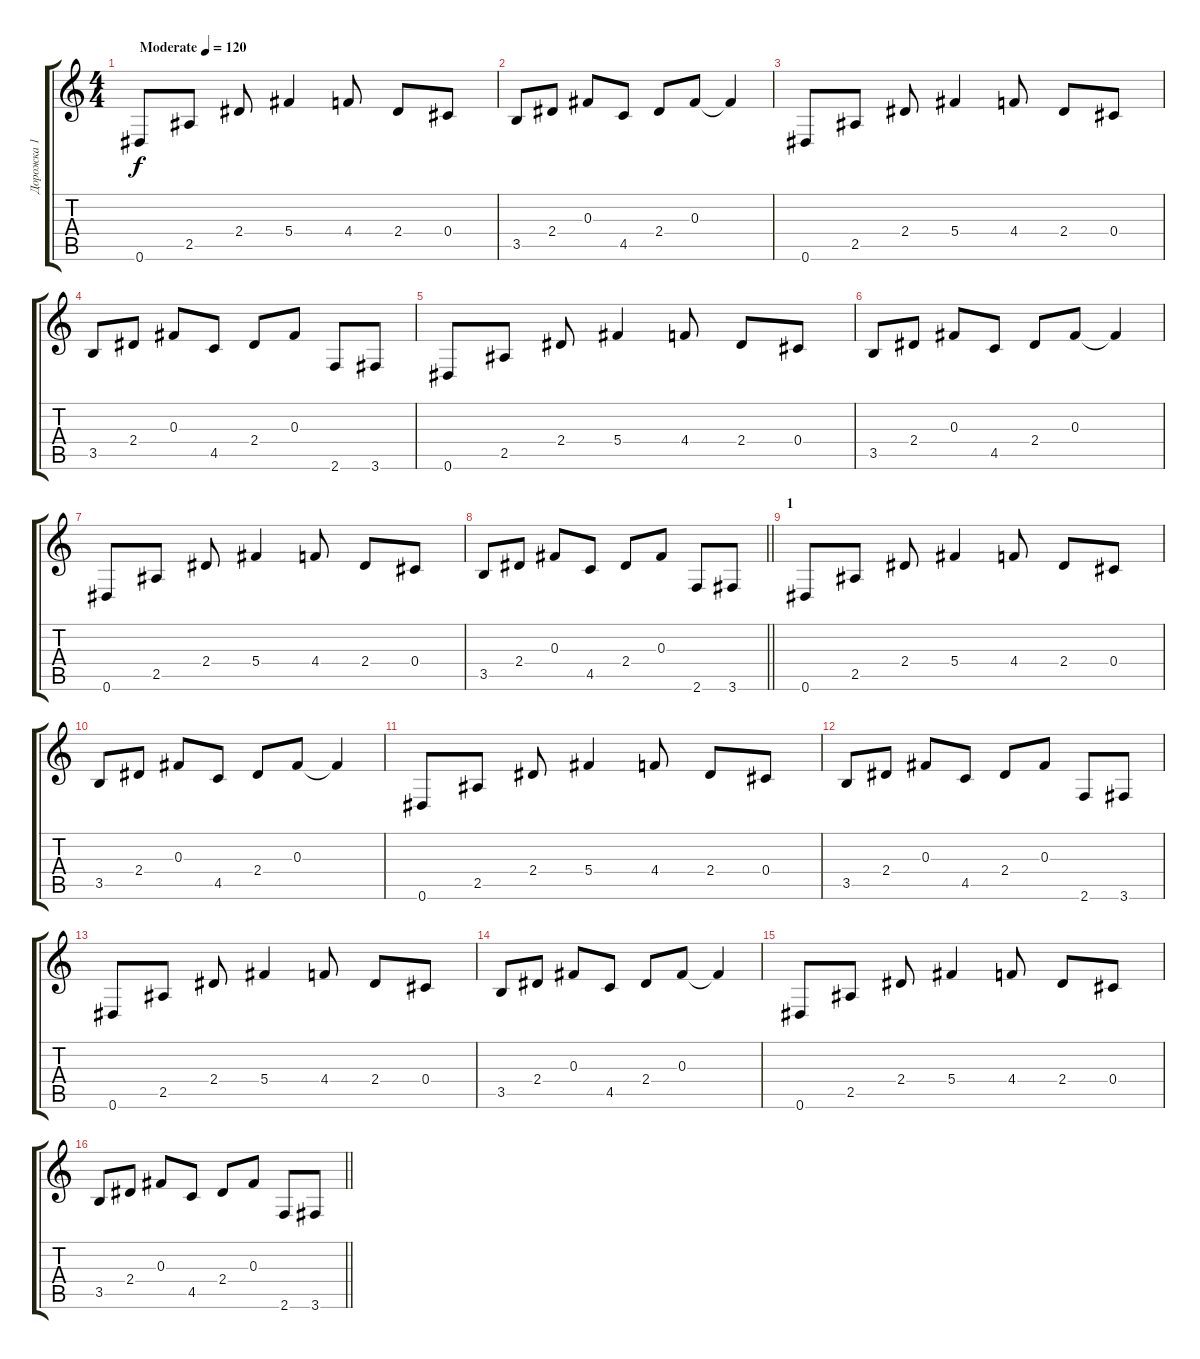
\track ("Дорожка 1" "Дорожка 1") {instrument distortionguitar}
\staff {score tabs}
\tuning (Eb4 Bb3 Gb3 Db3 Ab2 Eb2) {hide}
\ts (4 4)
\tempo (120 "Moderate")
\clef g2
\ks c
0.6.8{dy f instrument distortionguitar} 2.5.8 2.4.8 5.4.4 4.4.8 2.4.8 0.4.8 |
3.5.8 2.4.8 0.3.8 4.5.8 2.4.8 0.3.8 0.3{t}.4 |
0.6.8 2.5.8 2.4.8 5.4.4 4.4.8 2.4.8 0.4.8 |
3.5.8 2.4.8 0.3.8 4.5.8 2.4.8 0.3.8 2.6.8 3.6.8 |
0.6.8 2.5.8 2.4.8 5.4.4 4.4.8 2.4.8 0.4.8 |
3.5.8 2.4.8 0.3.8 4.5.8 2.4.8 0.3.8 0.3{t}.4 |
0.6.8 2.5.8 2.4.8 5.4.4 4.4.8 2.4.8 0.4.8 |
\barLineRight lightlight
3.5.8 2.4.8 0.3.8 4.5.8 2.4.8 0.3.8 2.6.8 3.6.8 |
\section ("" "1")
0.6.8 2.5.8 2.4.8 5.4.4 4.4.8 2.4.8 0.4.8 |
3.5.8 2.4.8 0.3.8 4.5.8 2.4.8 0.3.8 0.3{t}.4 |
0.6.8 2.5.8 2.4.8 5.4.4 4.4.8 2.4.8 0.4.8 |
3.5.8 2.4.8 0.3.8 4.5.8 2.4.8 0.3.8 2.6.8 3.6.8 |
0.6.8 2.5.8 2.4.8 5.4.4 4.4.8 2.4.8 0.4.8 |
3.5.8 2.4.8 0.3.8 4.5.8 2.4.8 0.3.8 0.3{t}.4 |
0.6.8 2.5.8 2.4.8 5.4.4 4.4.8 2.4.8 0.4.8 |
\barLineRight lightlight
3.5.8 2.4.8 0.3.8 4.5.8 2.4.8 0.3.8 2.6.8 3.6.8
